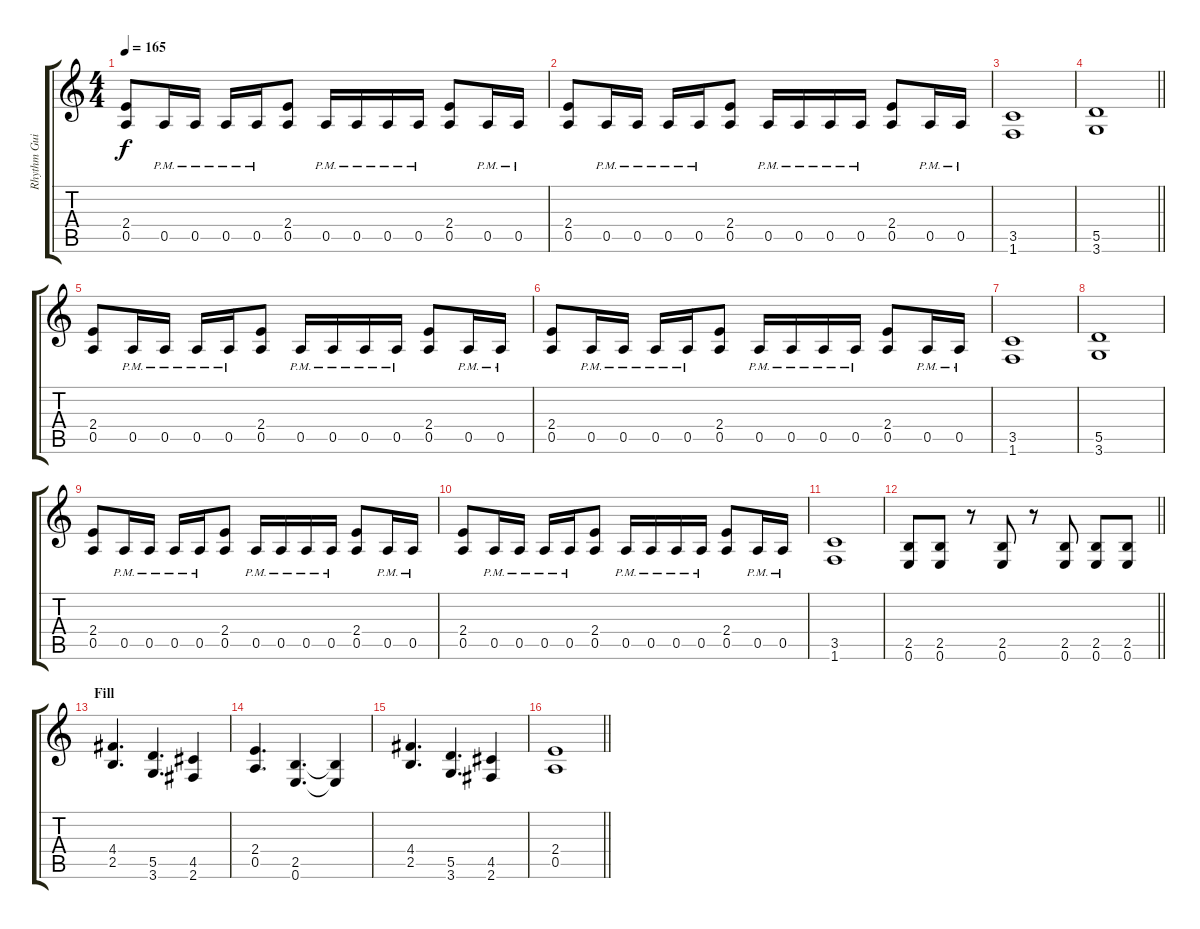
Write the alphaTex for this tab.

\track ("Rhythm Guitar 2: Florian Ramsauer" "Rhythm Gui") {instrument distortionguitar}
\staff {score tabs}
\tuning (E4 B3 G3 D3 A2 E2) {hide}
\ts (4 4)
\tempo 165
\clef g2
\ks aminor
(2.4 0.5).8{dy f} 0.5{pm}.16 0.5{pm}.16 0.5{pm}.16 0.5{pm}.16 (2.4 0.5).8 0.5{pm}.16 0.5{pm}.16 0.5{pm}.16 0.5{pm}.16 (2.4 0.5).8 0.5{pm}.16 0.5{pm}.16 |
(2.4 0.5).8 0.5{pm}.16 0.5{pm}.16 0.5{pm}.16 0.5{pm}.16 (2.4 0.5).8 0.5{pm}.16 0.5{pm}.16 0.5{pm}.16 0.5{pm}.16 (2.4 0.5).8 0.5{pm}.16 0.5{pm}.16 |
(3.5 1.6).1 |
\barLineRight lightlight
(5.5 3.6).1 |
(2.4 0.5).8 0.5{pm}.16 0.5{pm}.16 0.5{pm}.16 0.5{pm}.16 (2.4 0.5).8 0.5{pm}.16 0.5{pm}.16 0.5{pm}.16 0.5{pm}.16 (2.4 0.5).8 0.5{pm}.16 0.5{pm}.16 |
(2.4 0.5).8 0.5{pm}.16 0.5{pm}.16 0.5{pm}.16 0.5{pm}.16 (2.4 0.5).8 0.5{pm}.16 0.5{pm}.16 0.5{pm}.16 0.5{pm}.16 (2.4 0.5).8 0.5{pm}.16 0.5{pm}.16 |
(3.5 1.6).1 |
(5.5 3.6).1 |
(2.4 0.5).8 0.5{pm}.16 0.5{pm}.16 0.5{pm}.16 0.5{pm}.16 (2.4 0.5).8 0.5{pm}.16 0.5{pm}.16 0.5{pm}.16 0.5{pm}.16 (2.4 0.5).8 0.5{pm}.16 0.5{pm}.16 |
(2.4 0.5).8 0.5{pm}.16 0.5{pm}.16 0.5{pm}.16 0.5{pm}.16 (2.4 0.5).8 0.5{pm}.16 0.5{pm}.16 0.5{pm}.16 0.5{pm}.16 (2.4 0.5).8 0.5{pm}.16 0.5{pm}.16 |
(3.5 1.6).1 |
\barLineRight lightlight
(2.5 0.6).8 (2.5 0.6).8 r.8 (2.5 0.6).8 r.8 (2.5 0.6).8 (2.5 0.6).8 (2.5 0.6).8 |
\section ("" "Fill")
(4.4 2.5).4{d} (5.5 3.6).4{d} (4.5 2.6).4 |
(2.4 0.5).4{d} (2.5 0.6).4{d} (2.5{t} 0.6{t}).4 |
(4.4 2.5).4{d} (5.5 3.6).4{d} (4.5 2.6).4 |
\barLineRight lightlight
(2.4 0.5).1
